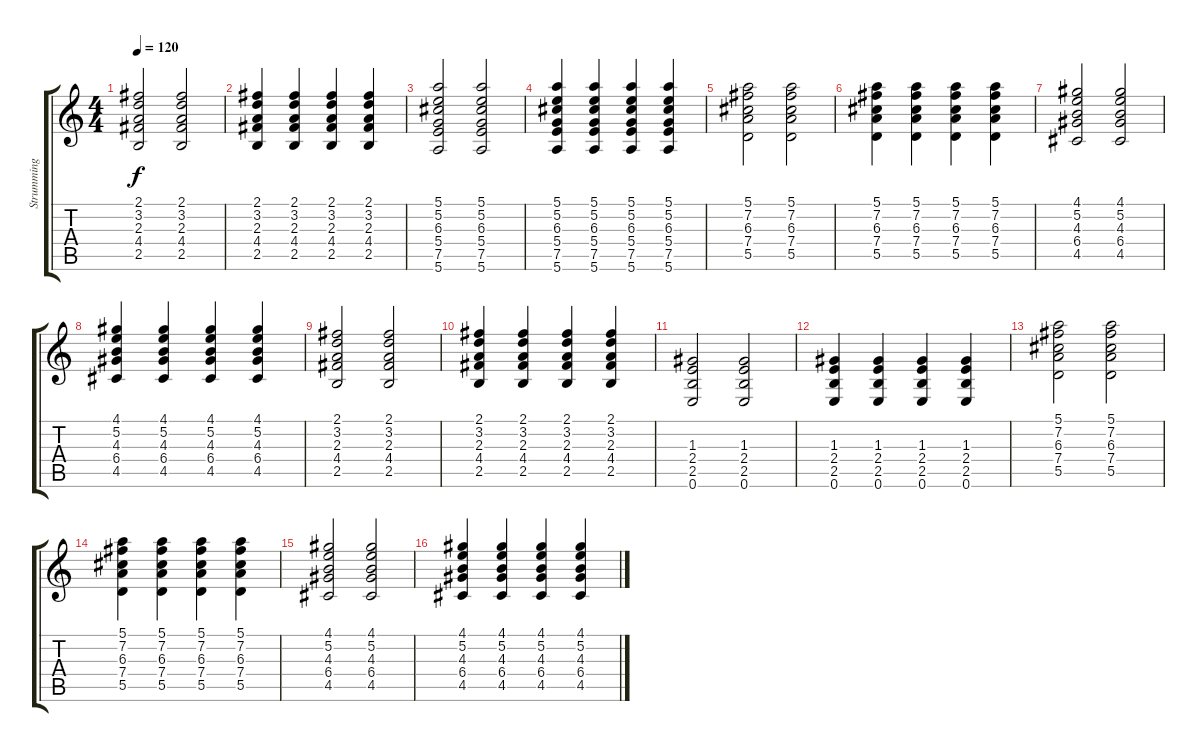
\track ("Strumming" "Strumming") {instrument acousticguitarnylon}
\staff {score tabs}
\tuning (E4 B3 G3 D3 A2 E2) {hide}
\ts (4 4)
\tempo 120
\clef g2
\ks c
(2.1 3.2 2.3 4.4 2.5).2{dy f} (2.1 3.2 2.3 4.4 2.5).2 |
(2.1 3.2 2.3 4.4 2.5).4 (2.1 3.2 2.3 4.4 2.5).4 (2.1 3.2 2.3 4.4 2.5).4 (2.1 3.2 2.3 4.4 2.5).4 |
(5.1 5.2 6.3 5.4 7.5 5.6).2 (5.1 5.2 6.3 5.4 7.5 5.6).2 |
(5.1 5.2 6.3 5.4 7.5 5.6).4 (5.1 5.2 6.3 5.4 7.5 5.6).4 (5.1 5.2 6.3 5.4 7.5 5.6).4 (5.1 5.2 6.3 5.4 7.5 5.6).4 |
(5.1 7.2 6.3 7.4 5.5).2 (5.1 7.2 6.3 7.4 5.5).2 |
(5.1 7.2 6.3 7.4 5.5).4 (5.1 7.2 6.3 7.4 5.5).4 (5.1 7.2 6.3 7.4 5.5).4 (5.1 7.2 6.3 7.4 5.5).4 |
(4.1 5.2 4.3 6.4 4.5).2 (4.1 5.2 4.3 6.4 4.5).2 |
(4.1 5.2 4.3 6.4 4.5).4 (4.1 5.2 4.3 6.4 4.5).4 (4.1 5.2 4.3 6.4 4.5).4 (4.1 5.2 4.3 6.4 4.5).4 |
(2.1 3.2 2.3 4.4 2.5).2 (2.1 3.2 2.3 4.4 2.5).2 |
(2.1 3.2 2.3 4.4 2.5).4 (2.1 3.2 2.3 4.4 2.5).4 (2.1 3.2 2.3 4.4 2.5).4 (2.1 3.2 2.3 4.4 2.5).4 |
(1.3 2.4 2.5 0.6).2 (1.3 2.4 2.5 0.6).2 |
(1.3 2.4 2.5 0.6).4 (1.3 2.4 2.5 0.6).4 (1.3 2.4 2.5 0.6).4 (1.3 2.4 2.5 0.6).4 |
(5.1 7.2 6.3 7.4 5.5).2 (5.1 7.2 6.3 7.4 5.5).2 |
(5.1 7.2 6.3 7.4 5.5).4 (5.1 7.2 6.3 7.4 5.5).4 (5.1 7.2 6.3 7.4 5.5).4 (5.1 7.2 6.3 7.4 5.5).4 |
(4.1 5.2 4.3 6.4 4.5).2 (4.1 5.2 4.3 6.4 4.5).2 |
(4.1 5.2 4.3 6.4 4.5).4 (4.1 5.2 4.3 6.4 4.5).4 (4.1 5.2 4.3 6.4 4.5).4 (4.1 5.2 4.3 6.4 4.5).4
